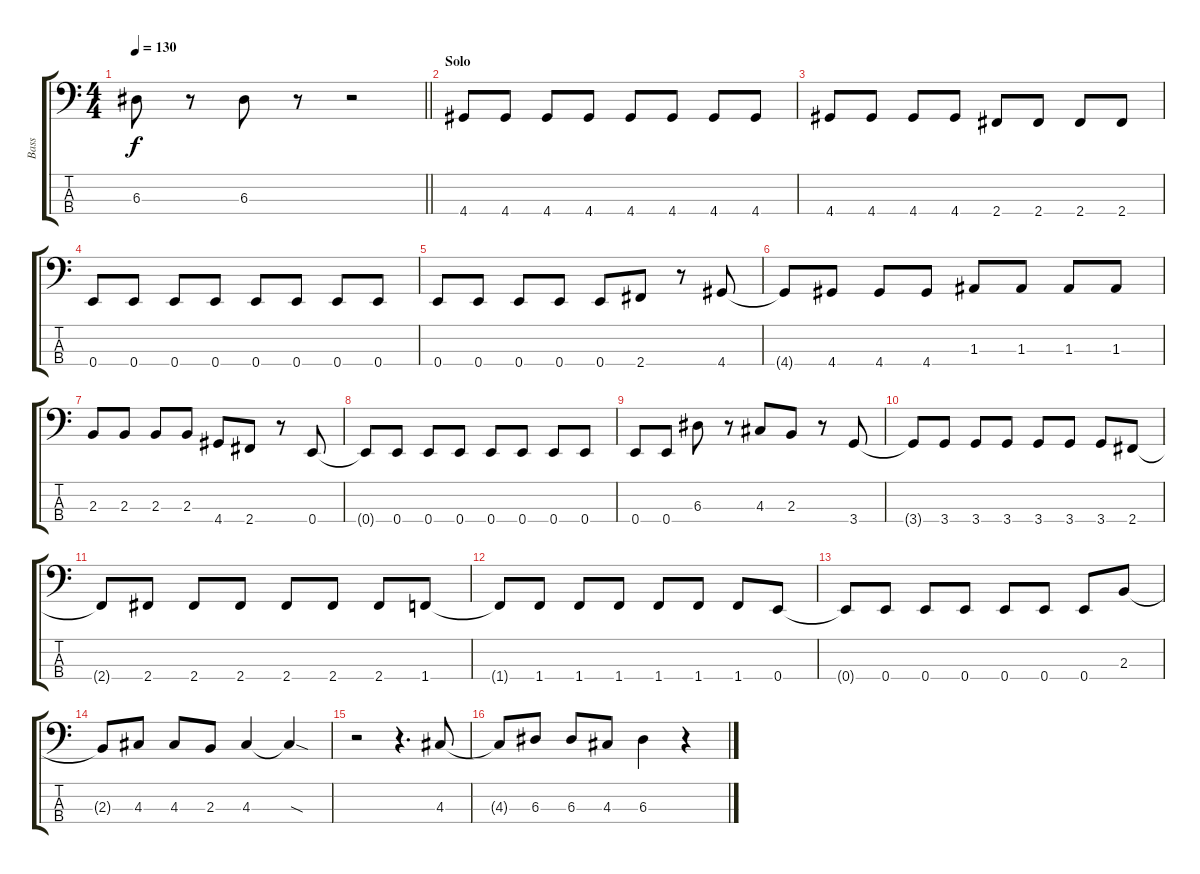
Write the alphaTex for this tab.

\track ("Bass" "Bass") {instrument electricbassfinger}
\staff {score tabs}
\tuning (G2 D2 A1 E1) {hide}
\ts (4 4)
\tempo 130
\clef f4
\barLineRight lightlight
\ks c
6.3.8{dy f} r.8 6.3.8 r.8 r.2 |
\section ("" "Solo")
4.4.8 4.4.8 4.4.8 4.4.8 4.4.8 4.4.8 4.4.8 4.4.8 |
4.4.8 4.4.8 4.4.8 4.4.8 2.4.8 2.4.8 2.4.8 2.4.8 |
0.4.8 0.4.8 0.4.8 0.4.8 0.4.8 0.4.8 0.4.8 0.4.8 |
0.4.8 0.4.8 0.4.8 0.4.8 0.4.8 2.4.8 r.8 4.4.8 |
4.4{t}.8 4.4.8 4.4.8 4.4.8 1.3.8 1.3.8 1.3.8 1.3.8 |
2.3.8 2.3.8 2.3.8 2.3.8 4.4.8 2.4.8 r.8 0.4.8 |
0.4{t}.8 0.4.8 0.4.8 0.4.8 0.4.8 0.4.8 0.4.8 0.4.8 |
0.4.8 0.4.8 6.3.8 r.8 4.3.8 2.3.8 r.8 3.4.8 |
3.4{t}.8 3.4.8 3.4.8 3.4.8 3.4.8 3.4.8 3.4.8 2.4.8 |
2.4{t}.8 2.4.8 2.4.8 2.4.8 2.4.8 2.4.8 2.4.8 1.4.8 |
1.4{t}.8 1.4.8 1.4.8 1.4.8 1.4.8 1.4.8 1.4.8 0.4.8 |
0.4{t}.8 0.4.8 0.4.8 0.4.8 0.4.8 0.4.8 0.4.8 2.3.8 |
2.3{t}.8 4.3.8 4.3.8 2.3.8 4.3.4 4.3{sod t}.4 |
r.2 r.4{d} 4.3.8 |
4.3{t}.8 6.3.8 6.3.8 4.3.8 6.3.4 r.4
